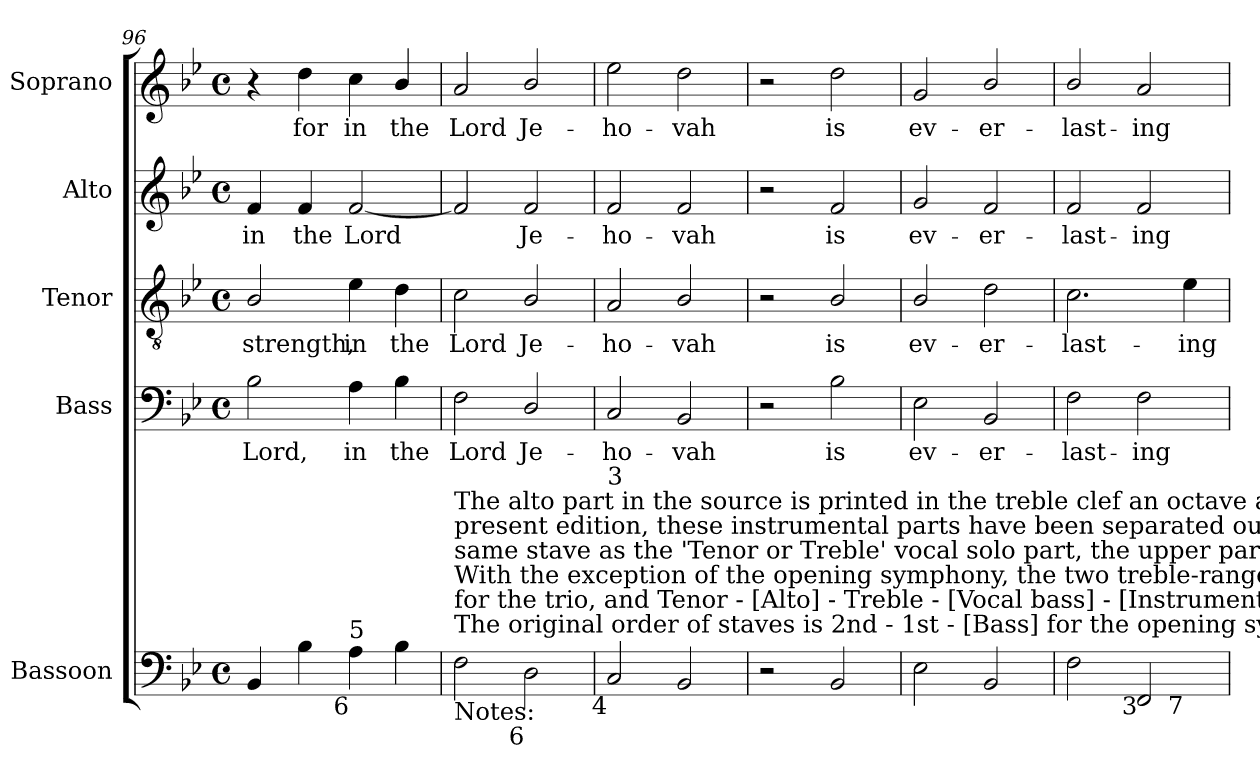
**kern	**kern	**text	**kern	**text	**kern	**text	**kern	**text
*part5	*part4	*part4	*part3	*part3	*part2	*part2	*part1	*part1
*staff5	*staff4	*staff4	*staff3	*staff3	*staff2	*staff2	*staff1	*staff1
*I"Bassoon	*I"Bass	*	*I"Tenor	*	*I"Alto	*	*I"Soprano	*
*I'Bsn.	*I'B.	*	*I'T.	*	*I'A.	*	*I'S.	*
*clefF4	*clefF4	*	*clefGv2	*	*clefG2	*	*clefG2	*
*	*	*	*ITrd7c12	*	*	*	*	*
*k[b-e-]	*k[b-e-]	*	*k[b-e-]	*	*k[b-e-]	*	*k[b-e-]	*
*B-:	*B-:	*	*B-:	*	*B-:	*	*B-:	*
*M4/4	*M4/4	*	*M4/4	*	*M4/4	*	*M4/4	*
*met(c)	*met(c)	*	*met(c)	*	*met(c)	*	*met(c)	*
=96	=96	=96	=96	=96	=96	=96	=96	=96
!	!	!LO:LY:b:color=#000000	!	!	!	!	!	!
!	!	!	!	!LO:LY:b:color=#000000	!	!	!	!
!	!	!	!	!	!	!LO:LY:b:color=#000000	!	!
4BB-i/	2B-i\	Lord,	2BB-i/	strength,	4fi/	in	4r	.
!	!	!	!	!	!	!LO:LY:b:color=#000000	!	!
!	!	!	!	!	!	!	!	!LO:LY:b:color=#000000
4B-i\	.	.	.	.	4fi/	the	4ddi\	for
!	!	!LO:LY:b:color=#000000	!	!	!	!	!	!
!	!	!	!	!LO:LY:b:color=#000000	!	!	!	!
!	!	!	!	!	!	!LO:LY:b:color=#000000	!	!
!LO:TX:b:rj:t=6	!	!	!	!	!	!	!	!
!LO:TX:t=5	!	!	!	!	!	!	!	!
!	!	!	!	!	!	!	!	!LO:LY:b:color=#000000
4Ai\	4Ai\	in	4E-i\	in	[2fi/	Lord	4cci\	in
!	!	!LO:LY:b:color=#000000	!	!	!	!	!	!
!	!	!	!	!LO:LY:b:color=#000000	!	!	!	!
!	!	!	!	!	!	!	!	!LO:LY:b:color=#000000
4B-i\	4B-i\	the	4Di\	the	.	.	4b-i/	the
!!LO:LB:g=z
=97	=97	=97	=97	=97	=97	=97	=97	=97
!	!	!LO:LY:b:color=#000000	!	!	!	!	!	!
!	!	!	!	!LO:LY:b:color=#000000	!	!	!	!
!LO:TX:b:t=Notes&colon;	!	!	!	!	!	!	!	!
!LO:TX:t=The original order of staves is 2nd - 1st - [Bass] for the opening symphony, Tenor - Alto - [Vocal bass] - [Instrumental bass]	!	!	!	!	!	!	!	!
!LO:TX:t=for the trio, and Tenor - [Alto] - Treble - [Vocal bass] - [Instrumental bass] for the choruses.	!	!	!	!	!	!	!	!
!LO:TX:t=With the exception of the opening symphony, the two treble-range parts of the symphonies are printed in the source on the	!	!	!	!	!	!	!	!
!LO:TX:t=same stave as the 'Tenor or Treble' vocal solo part, the upper part with stems up and the lower part with stems down. In the	!	!	!	!	!	!	!	!
!LO:TX:t=present edition, these instrumental parts have been separated out to aid legibility.	!	!	!	!	!	!	!	!
!LO:TX:t=The alto part in the source is printed in the treble clef an octave above sounding pitch.	!	!	!	!	!	!	!	!
!	!	!	!	!	!	!	!	!LO:LY:b:color=#000000
2Fi\	2Fi\	Lord	2Ci\	Lord	2fi/]	.	2ai/	Lord
!	!	!LO:LY:b:color=#000000	!	!	!	!	!	!
!	!	!	!	!LO:LY:b:color=#000000	!	!	!	!
!	!	!	!	!	!	!LO:LY:b:color=#000000	!	!
!LO:TX:b:rj:t=6	!	!	!	!	!	!	!	!
!	!	!	!	!	!	!	!	!LO:LY:b:color=#000000
2Di\	2Di/	Je-	2BB-i/	Je-	2fi/	Je-	2b-i/	Je-
=98	=98	=98	=98	=98	=98	=98	=98	=98
!	!	!LO:LY:b:color=#000000	!	!	!	!	!	!
!	!	!	!	!LO:LY:b:color=#000000	!	!	!	!
!	!	!	!	!	!	!LO:LY:b:color=#000000	!	!
!LO:TX:b:rj:t=4	!	!	!	!	!	!	!	!
!LO:TX:t=3	!	!	!	!	!	!	!	!
!	!	!	!	!	!	!	!	!LO:LY:b:color=#000000
2Ci/	2Ci/	-ho-	2AAi/	-ho-	2fi/	-ho-	2ee-i\	-ho-
!	!	!LO:LY:b:color=#000000	!	!	!	!	!	!
!	!	!	!	!LO:LY:b:color=#000000	!	!	!	!
!	!	!	!	!	!	!LO:LY:b:color=#000000	!	!
!	!	!	!	!	!	!	!	!LO:LY:b:color=#000000
2BB-i/	2BB-i/	-vah	2BB-i/	-vah	2fi/	-vah	2ddi\	-vah
=99	=99	=99	=99	=99	=99	=99	=99	=99
2r	2r	.	2r	.	2r	.	2r	.
!	!	!LO:LY:b:color=#000000	!	!	!	!	!	!
!	!	!	!	!LO:LY:b:color=#000000	!	!	!	!
!	!	!	!	!	!	!LO:LY:b:color=#000000	!	!
!	!	!	!	!	!	!	!	!LO:LY:b:color=#000000
2BB-i/	2B-i\	is	2BB-i/	is	2fi/	is	2ddi\	is
=100	=100	=100	=100	=100	=100	=100	=100	=100
!	!	!LO:LY:b:color=#000000	!	!	!	!	!	!
!	!	!	!	!LO:LY:b:color=#000000	!	!	!	!
!	!	!	!	!	!	!LO:LY:b:color=#000000	!	!
!	!	!	!	!	!	!	!	!LO:LY:b:color=#000000
2E-i\	2E-i\	ev-	2BB-i/	ev-	2gi/	ev-	2gi/	ev-
!	!	!LO:LY:b:color=#000000	!	!	!	!	!	!
!	!	!	!	!LO:LY:b:color=#000000	!	!	!	!
!	!	!	!	!	!	!LO:LY:b:color=#000000	!	!
!	!	!	!	!	!	!	!	!LO:LY:b:color=#000000
2BB-i/	2BB-i/	-er-	2Di\	-er-	2fi/	-er-	2b-i/	-er-
=101	=101	=101	=101	=101	=101	=101	=101	=101
!	!	!LO:LY:b:color=#000000	!	!	!	!	!	!
!	!	!	!	!LO:LY:b:color=#000000	!	!	!	!
!	!	!	!	!	!	!LO:LY:b:color=#000000	!	!
!LO:TX:b:rj:t=4	!	!	!	!	!	!	!	!
!	!	!	!	!	!	!	!	!LO:LY:b:color=#000000
*^	*	*	*	*	*	*	*	*
2Fi\	2.ryy	2Fi\	-last-	2.Ci\	-last-	2fi/	-last-	2b-i/	-last-
!	!	!	!LO:LY:b:color=#000000	!	!	!	!	!	!
!	!	!	!	!	!	!	!LO:LY:b:color=#000000	!	!
!LO:TX:b:rj:t=3	!	!	!	!	!	!	!	!	!
!	!	!	!	!	!	!	!	!	!LO:LY:b:color=#000000
2FFi/	.	2Fi\	-ing	.	.	2fi/	-ing	2ai/	-ing
!	!LO:TX:b:rj:t=7	!	!	!	!	!	!	!	!
!	!	!	!	!	!LO:LY:b:color=#000000	!	!	!	!
.	4ryy	.	.	4E-i\	-ing	.	.	.	.
*v	*v	*	*	*	*	*	*	*	*
=	=	=	=	=	=	=	=	=
*-	*-	*-	*-	*-	*-	*-	*-	*-
